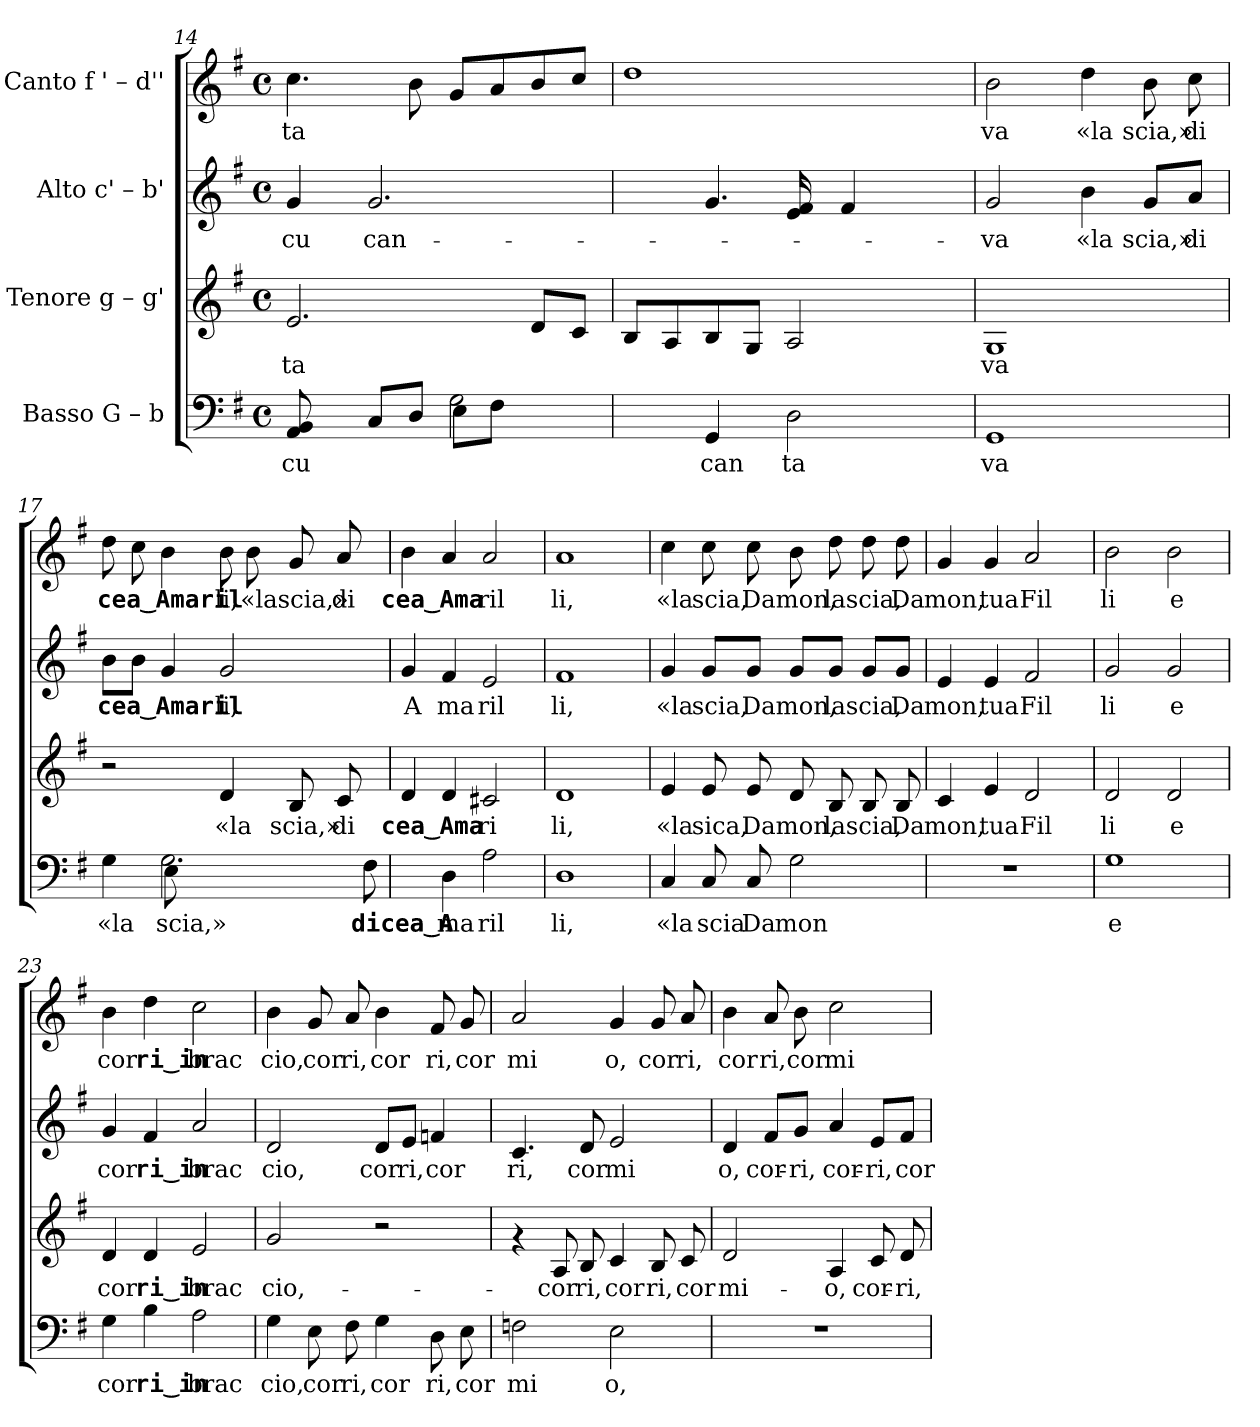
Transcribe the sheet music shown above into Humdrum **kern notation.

**kern	**text	**kern	**text	**kern	**text	**kern	**text
*part4	*part4	*part3	*part3	*part2	*part2	*part1	*part1
*staff4	*staff4	*staff3	*staff3	*staff2	*staff2	*staff1	*staff1
*I"Basso  G – b	*	*I"Tenore  g – g'	*	*I"Alto  c' – b'	*	*I"Canto  f ' – d''	*
*clefF4	*	*clefG2	*	*clefG2	*	*clefG2	*
*k[f#]	*	*k[f#]	*	*k[f#]	*	*k[f#]	*
*G:	*	*G:	*	*G:	*	*G:	*
*M4/4	*	*M4/4	*	*M4/4	*	*M4/4	*
*met(c)	*	*met(c)	*	*met(c)	*	*met(c)	*
=14	=14	=14	=14	=14	=14	=14	=14
!	!LO:LY:b:rj	!	!LO:LY:b:rj	!	!LO:LY:b:rj	!	!LO:LY:b:rj
*^	*	*	*	*	*	*	*
8AA/ 8BB/	2ryy	cu	2.e/	ta	4g/	cu	4.cc\	ta
8ryy	.	.	.	.	.	.	.	.
!	!	!LO:LY:b:rj	!	!	!	!LO:LY:b:rj	!	!
8C/L	.	.	.	.	2.g/	can-	.	.
!	!	!LO:LY:b:rj	!	!	!	!	!	!LO:LY:b:rj
8D/J	.	.	.	.	.	.	8b\	.
!	!	!LO:LY:b:rj	!	!	!	!	!	!LO:LY:b:rj
2G\	8E\L	.	.	.	.	.	8g/L	.
!	!	!LO:LY:b:rj	!	!	!	!	!	!LO:LY:b:rj
.	8F#\J	.	.	.	.	.	8a/	.
!	!	!	!	!LO:LY:b:rj	!	!	!	!LO:LY:b:rj
.	4ryy	.	8d/L	.	.	.	8b/	.
!	!	!	!	!LO:LY:b:rj	!	!	!	!LO:LY:b:rj
.	.	.	8c/J	.	.	.	8cc/J	.
*v	*v	*	*	*	*	*	*	*
=15	=15	=15	=15	=15	=15	=15	=15
!	!	!	!LO:LY:b:rj	!	!	!	!LO:LY:b:rj
*	*	*	*	*^	*	*	*
4ryy	.	8B/L	.	4ryy	2ryy	.	1dd	.
!	!	!	!LO:LY:b:rj	!	!	!	!	!
.	.	8A/	.	.	.	.	.	.
!	!LO:LY:b:rj	!	!LO:LY:b:rj	!	!	!	!	!
4GG/	can	8B/	.	4.g/	.	.	.	.
!	!	!	!LO:LY:b:rj	!	!	!	!	!
.	.	8G/J	.	.	.	.	.	.
!	!LO:LY:b:rj	!	!LO:LY:b:rj	!	!	!LO:LY:b:rj	!	!
2D\	ta	2A/	.	.	16f#/ 16e/	--	.	.
.	.	.	.	.	8ryy	.	.	.
.	.	.	.	4f#/	.	.	.	.
.	.	.	.	.	4ryy	.	.	.
.	.	.	.	8ryy	.	.	.	.
.	.	.	.	.	16ryy	.	.	.
!!LO:PB:g=z
=16	=16	=16	=16	=16	=16	=16	=16	=16
!	!LO:LY:b:rj	!	!LO:LY:b:rj	!	!	!LO:LY:b:rj	!	!LO:LY:b:rj
*	*	*	*	*v	*v	*	*	*
1GG	va	1G	va	2g/	-va	2b\	va
!	!	!	!	!	!LO:LY:b:rj	!	!LO:LY:b:rj
.	.	.	.	4b\	«la	4dd\	«la
!	!	!	!	!	!LO:LY:b:rj	!	!LO:LY:b:rj
.	.	.	.	8g/L	scia,»	8b\	scia,»
!	!	!	!	!	!LO:LY:b:rj	!	!LO:LY:b:rj
.	.	.	.	8a/J	di	8cc\	di
=17	=17	=17	=17	=17	=17	=17	=17
!	!LO:LY:b:rj	!	!	!	!LO:LY:b:rj	!	!LO:LY:b:rj
*^	*	*	*	*	*	*	*
4G\	4ryy	«la	2r	.	8b\L	cea‿Amaril	8dd\	cea‿Amaril
!	!	!	!	!	!	!LO:LY:b:rj	!	!LO:LY:b:rj
.	.	.	.	.	8b\J	.	8cc\	.
!	!	!LO:LY:b:rj	!	!	!	!LO:LY:b:rj	!	!LO:LY:b:rj
2.G\	8E\	scia,»	.	.	4g/	.	4b\	.
.	2.ryy	.	.	.	.	.	.	.
!	!	!	!	!LO:LY:b:rj	!	!LO:LY:b:rj	!	!LO:LY:b:rj
.	.	.	4d/	«la	2g/	li,	8b\	li,
!	!	!	!	!	!	!	!	!LO:LY:b:rj
.	.	.	.	.	.	.	8b\	«lascia,»
!	!	!	!	!LO:LY:b:rj	!	!	!	!LO:LY:b:rj
.	.	.	8B/	scia,»	.	.	8g/	.
!	!	!	!	!LO:LY:b:rj	!	!	!	!LO:LY:b:rj
.	.	.	8c/	di	.	.	8a/	di
!	!	!LO:LY:b:rj	!	!	!	!	!	!
8F#\	.	dicea‿A	8ryy	.	8ryy	.	8ryy	.
*v	*v	*	*	*	*	*	*	*
=18	=18	=18	=18	=18	=18	=18	=18
!	!	!	!LO:LY:b:rj	!	!LO:LY:b:rj	!	!LO:LY:b:rj
4ryy	.	4d/	cea‿Ama	4g/	A	4b\	cea‿Ama
!	!LO:LY:b:rj	!	!LO:LY:b:rj	!	!LO:LY:b:rj	!	!LO:LY:b:rj
4D\	ma	4d/	.	4f#/	ma	4a/	.
!	!LO:LY:b:rj	!	!LO:LY:b:rj	!	!LO:LY:b:rj	!	!LO:LY:b:rj
2A\	ril	2c#X/	ri	2e/	ril	2a/	ril
=19	=19	=19	=19	=19	=19	=19	=19
!	!LO:LY:b:rj	!	!LO:LY:b:rj	!	!LO:LY:b:rj	!	!LO:LY:b:rj
1D	li,	1d	li,	1f#	li,	1a	li,
=20	=20	=20	=20	=20	=20	=20	=20
!	!LO:LY:b:rj	!	!LO:LY:b:rj	!	!LO:LY:b:rj	!	!LO:LY:b:rj
4C/	«la	4e/	«la	4g/	«la	4cc\	«la
!	!LO:LY:b:rj	!	!LO:LY:b:rj	!	!LO:LY:b:rj	!	!LO:LY:b:rj
8C/	scia	8e/	sica,	8g/L	scia,	8cc\	scia,
!	!LO:LY:b:rj	!	!LO:LY:b:rj	!	!LO:LY:b:rj	!	!LO:LY:b:rj
8C/	Da	8e/	Damon,	8g/J	Damon,	8cc\	Damon,
!	!LO:LY:b:rj	!	!LO:LY:b:rj	!	!LO:LY:b:rj	!	!LO:LY:b:rj
2G\	mon	8d/	.	8g/L	.	8b\	.
!	!	!	!LO:LY:b:rj	!	!LO:LY:b:rj	!	!LO:LY:b:rj
.	.	8B/	lascia,	8g/J	lascia,	8dd\	lascia,
!	!	!	!LO:LY:b:rj	!	!LO:LY:b:rj	!	!LO:LY:b:rj
.	.	8B/	.	8g/L	.	8dd\	.
!	!	!	!LO:LY:b:rj	!	!LO:LY:b:rj	!	!LO:LY:b:rj
.	.	8B/	Da	8g/J	Da	8dd\	Da
!!LO:LB:g=z
=21	=21	=21	=21	=21	=21	=21	=21
!	!	!	!LO:LY:b:rj	!	!LO:LY:b:rj	!	!LO:LY:b:rj
1r	.	4c/	mon,	4e/	mon,	4g/	mon,
!	!	!	!LO:LY:b:rj	!	!LO:LY:b:rj	!	!LO:LY:b:rj
.	.	4e/	tua	4e/	tua	4g/	tua
!	!	!	!LO:LY:b:rj	!	!LO:LY:b:rj	!	!LO:LY:b:rj
.	.	2d/	Fil	2f#/	Fil	2a/	Fil
=22	=22	=22	=22	=22	=22	=22	=22
!	!LO:LY:b:rj	!	!LO:LY:b:rj	!	!LO:LY:b:rj	!	!LO:LY:b:rj
1G	e	2d/	li	2g/	li	2b\	li
!	!	!	!LO:LY:b:rj	!	!LO:LY:b:rj	!	!LO:LY:b:rj
.	.	2d/	e	2g/	e	2b\	e
=23	=23	=23	=23	=23	=23	=23	=23
!	!LO:LY:b:rj	!	!LO:LY:b:rj	!	!LO:LY:b:rj	!	!LO:LY:b:rj
4G\	cor	4d/	cor	4g/	cor	4b\	cor
!	!LO:LY:b:rj	!	!LO:LY:b:rj	!	!LO:LY:b:rj	!	!LO:LY:b:rj
4B\	ri‿in	4d/	ri‿in	4f#/	ri‿in	4dd\	ri‿in
!	!LO:LY:b:rj	!	!LO:LY:b:rj	!	!LO:LY:b:rj	!	!LO:LY:b:rj
2A\	brac	2e/	brac	2a/	brac	2cc\	brac
=24	=24	=24	=24	=24	=24	=24	=24
!	!LO:LY:b:rj	!	!LO:LY:b:rj	!	!LO:LY:b:rj	!	!LO:LY:b:rj
4G\	cio,	2g/	cio,-	2d/	cio,	4b\	cio,
!	!LO:LY:b:rj	!	!	!	!	!	!LO:LY:b:rj
8E\	cor	.	.	.	.	8g/	cor
!	!LO:LY:b:rj	!	!	!	!	!	!LO:LY:b:rj
8F#\	ri,	.	.	.	.	8a/	ri,
!	!LO:LY:b:rj	!	!	!	!LO:LY:b:rj	!	!LO:LY:b:rj
4G\	cor	2r	.	8d/L	cor	4b\	cor
!	!	!	!	!	!LO:LY:b:rj	!	!
.	.	.	.	8e/J	ri,	.	.
!	!LO:LY:b:rj	!	!	!	!LO:LY:b:rj	!	!LO:LY:b:rj
8D\	ri,	.	.	4fn/	cor	8f#/	ri,
!	!LO:LY:b:rj	!	!	!	!	!	!LO:LY:b:rj
8E\	cor	.	.	.	.	8g/	cor
=25	=25	=25	=25	=25	=25	=25	=25
!	!LO:LY:b:rj	!	!	!	!LO:LY:b:rj	!	!LO:LY:b:rj
2Fn\	mi	4rf	.	4.c/	ri,	2a/	mi
!	!	!	!LO:LY:b:rj	!	!	!	!
.	.	8A/	-cor	.	.	.	.
!	!	!	!LO:LY:b:rj	!	!LO:LY:b:rj	!	!
.	.	8B/	ri,	8d/	cor	.	.
!	!LO:LY:b:rj	!	!LO:LY:b:rj	!	!LO:LY:b:rj	!	!LO:LY:b:rj
2E\	o,	4c/	cor	2e/	mi	4g/	o,
!	!	!	!LO:LY:b:rj	!	!	!	!LO:LY:b:rj
.	.	8B/	ri,	.	.	8g/	cor
!	!	!	!LO:LY:b:rj	!	!	!	!LO:LY:b:rj
.	.	8c/	cor	.	.	8a/	ri,
!!LO:LB:g=z
=26	=26	=26	=26	=26	=26	=26	=26
!	!	!	!LO:LY:b:rj	!	!LO:LY:b:rj	!	!LO:LY:b:rj
1r	.	2d/	mi-	4d/	o,	4b\	cor
!	!	!	!	!	!LO:LY:b:rj	!	!LO:LY:b:rj
.	.	.	.	8f#/L	cor-	8a/	ri,
!	!	!	!	!	!LO:LY:b:rj	!	!LO:LY:b:rj
.	.	.	.	8g/J	-ri,	8b\	cor
!	!	!	!LO:LY:b:rj	!	!LO:LY:b:rj	!	!LO:LY:b:rj
.	.	4A/	-o,	4a/	cor-	2cc\	mi
!	!	!	!LO:LY:b:rj	!	!LO:LY:b:rj	!	!
.	.	8c/	cor-	8e/L	-ri,	.	.
!	!	!	!LO:LY:b:rj	!	!LO:LY:b:rj	!	!
.	.	8d/	-ri,	8f#/J	cor	.	.
=	=	=	=	=	=	=	=
*-	*-	*-	*-	*-	*-	*-	*-
